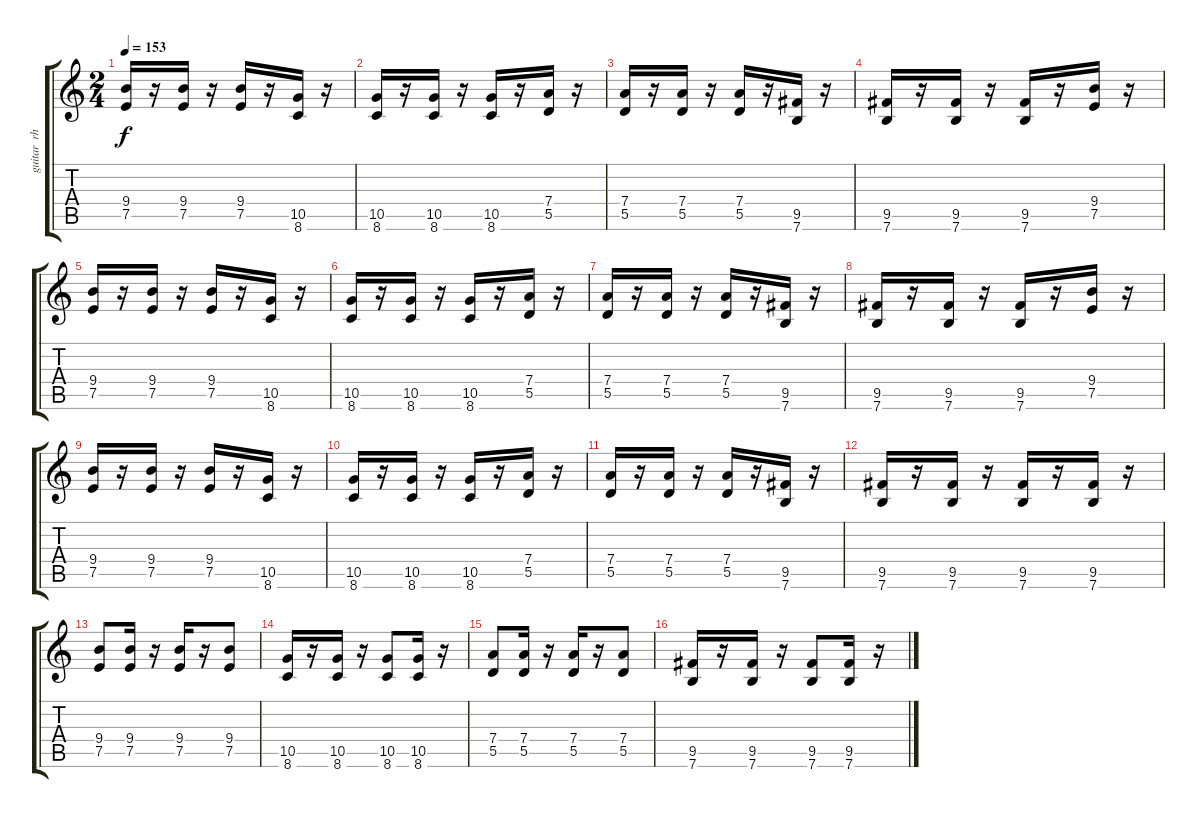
\track ("guitar  rhythm  left" "guitar  rh") {instrument distortionguitar}
\staff {score tabs}
\tuning (E4 B3 G3 D3 A2 E2) {hide}
\ts (2 4)
\tempo 153
\clef g2
\ks c
(9.4 7.5).16{dy f} r.16 (9.4 7.5).16 r.16 (9.4 7.5).16 r.16 (10.5 8.6).16 r.16 |
(10.5 8.6).16 r.16 (10.5 8.6).16 r.16 (10.5 8.6).16 r.16 (7.4 5.5).16 r.16 |
(7.4 5.5).16 r.16 (7.4 5.5).16 r.16 (7.4 5.5).16 r.16 (9.5 7.6).16 r.16 |
(9.5 7.6).16 r.16 (9.5 7.6).16 r.16 (9.5 7.6).16 r.16 (9.4 7.5).16 r.16 |
(9.4 7.5).16 r.16 (9.4 7.5).16 r.16 (9.4 7.5).16 r.16 (10.5 8.6).16 r.16 |
(10.5 8.6).16 r.16 (10.5 8.6).16 r.16 (10.5 8.6).16 r.16 (7.4 5.5).16 r.16 |
(7.4 5.5).16 r.16 (7.4 5.5).16 r.16 (7.4 5.5).16 r.16 (9.5 7.6).16 r.16 |
(9.5 7.6).16 r.16 (9.5 7.6).16 r.16 (9.5 7.6).16 r.16 (9.4 7.5).16 r.16 |
(9.4 7.5).16 r.16 (9.4 7.5).16 r.16 (9.4 7.5).16 r.16 (10.5 8.6).16 r.16 |
(10.5 8.6).16 r.16 (10.5 8.6).16 r.16 (10.5 8.6).16 r.16 (7.4 5.5).16 r.16 |
(7.4 5.5).16 r.16 (7.4 5.5).16 r.16 (7.4 5.5).16 r.16 (9.5 7.6).16 r.16 |
(9.5 7.6).16 r.16 (9.5 7.6).16 r.16 (9.5 7.6).16 r.16 (9.5 7.6).16 r.16 |
(9.4 7.5).8 (9.4 7.5).16 r.16 (9.4 7.5).16 r.16 (9.4 7.5).8 |
(10.5 8.6).16 r.16 (10.5 8.6).16 r.16 (10.5 8.6).8 (10.5 8.6).16 r.16 |
(7.4 5.5).8 (7.4 5.5).16 r.16 (7.4 5.5).16 r.16 (7.4 5.5).8 |
(9.5 7.6).16 r.16 (9.5 7.6).16 r.16 (9.5 7.6).8 (9.5 7.6).16 r.16
